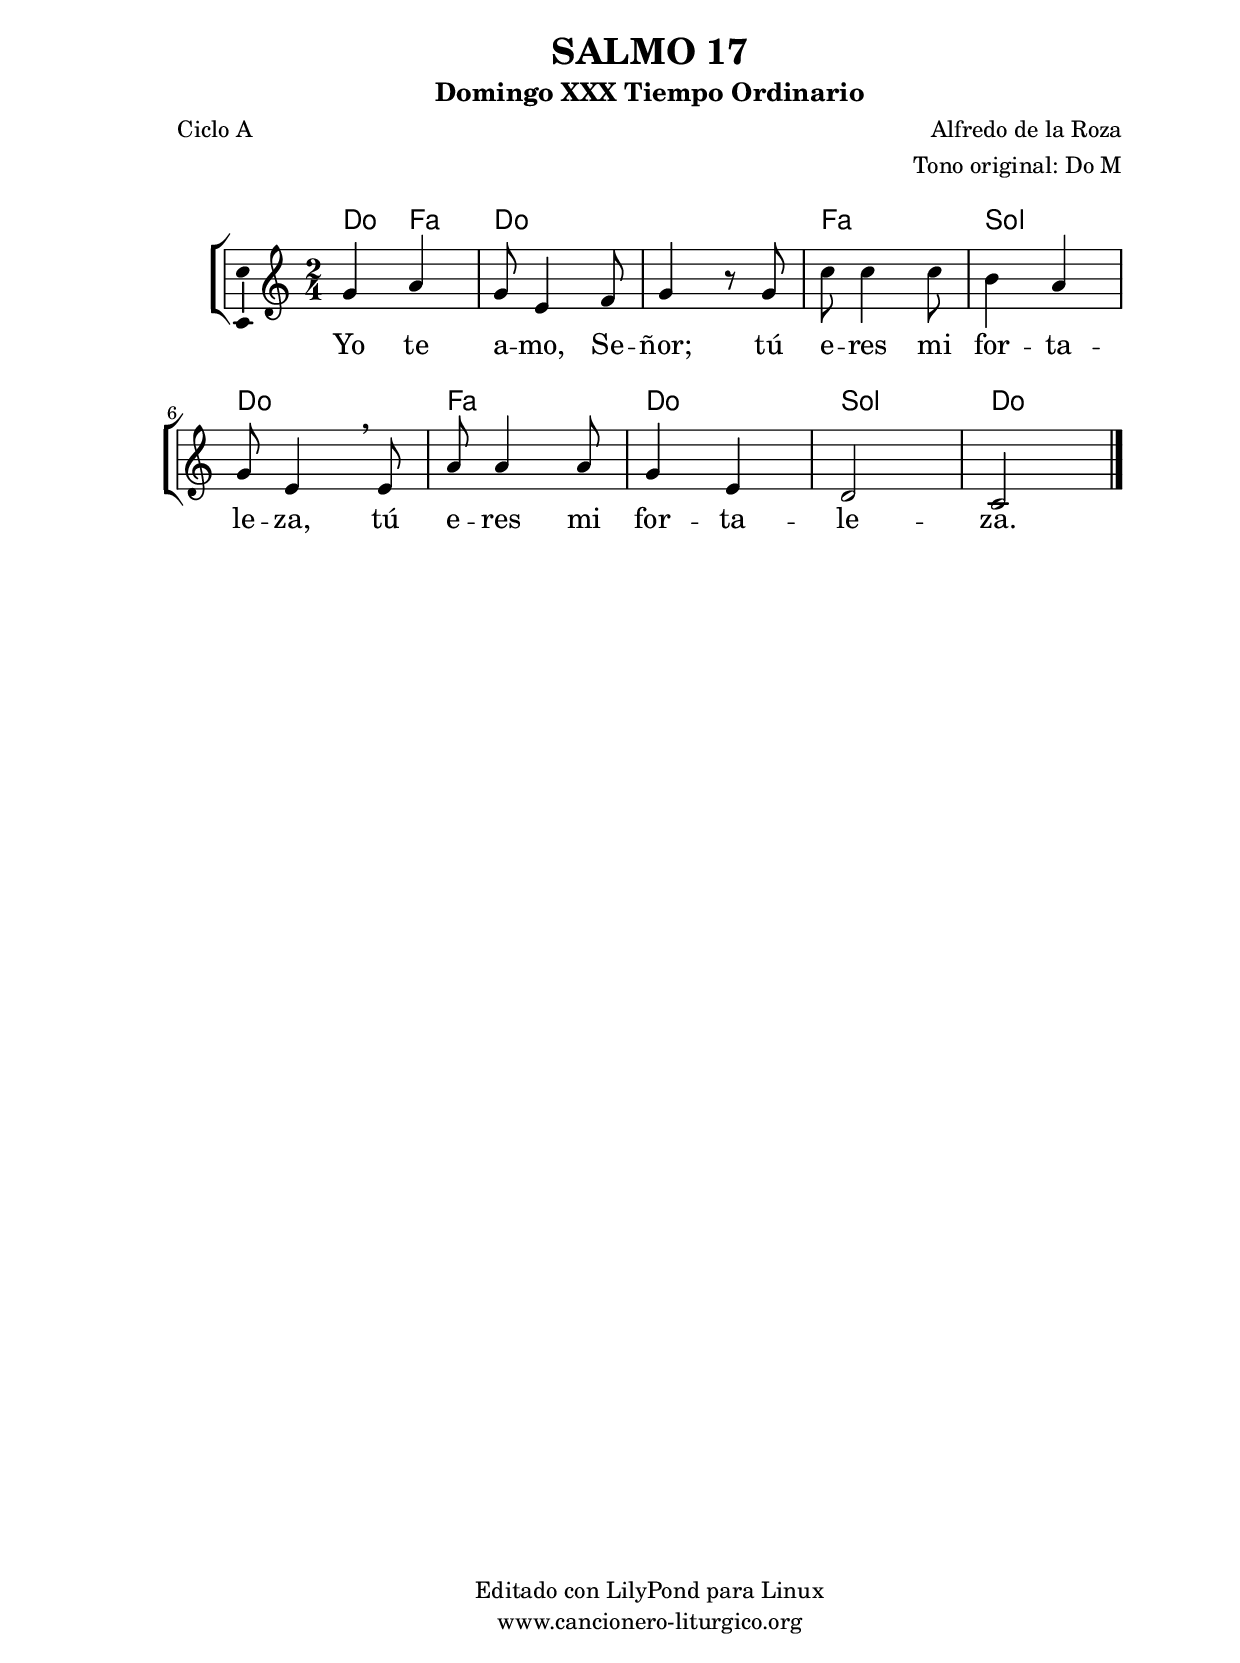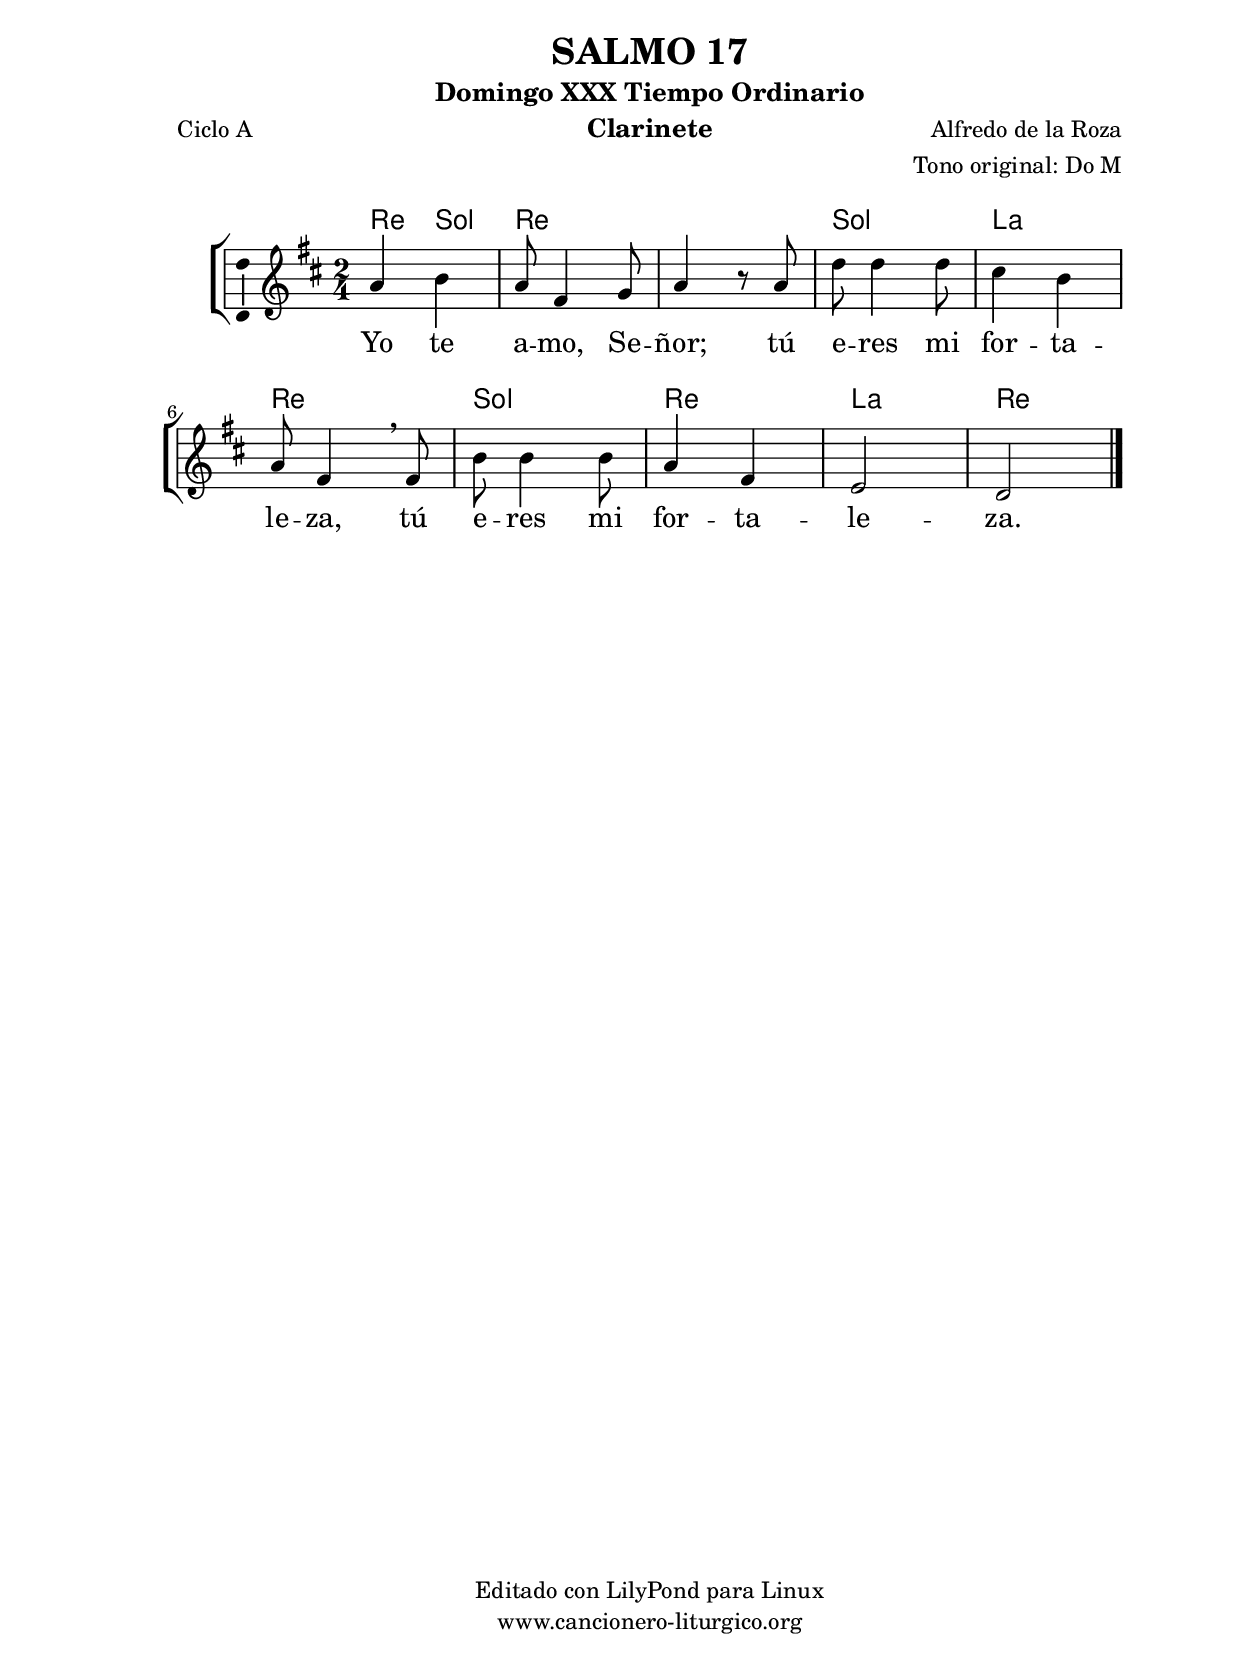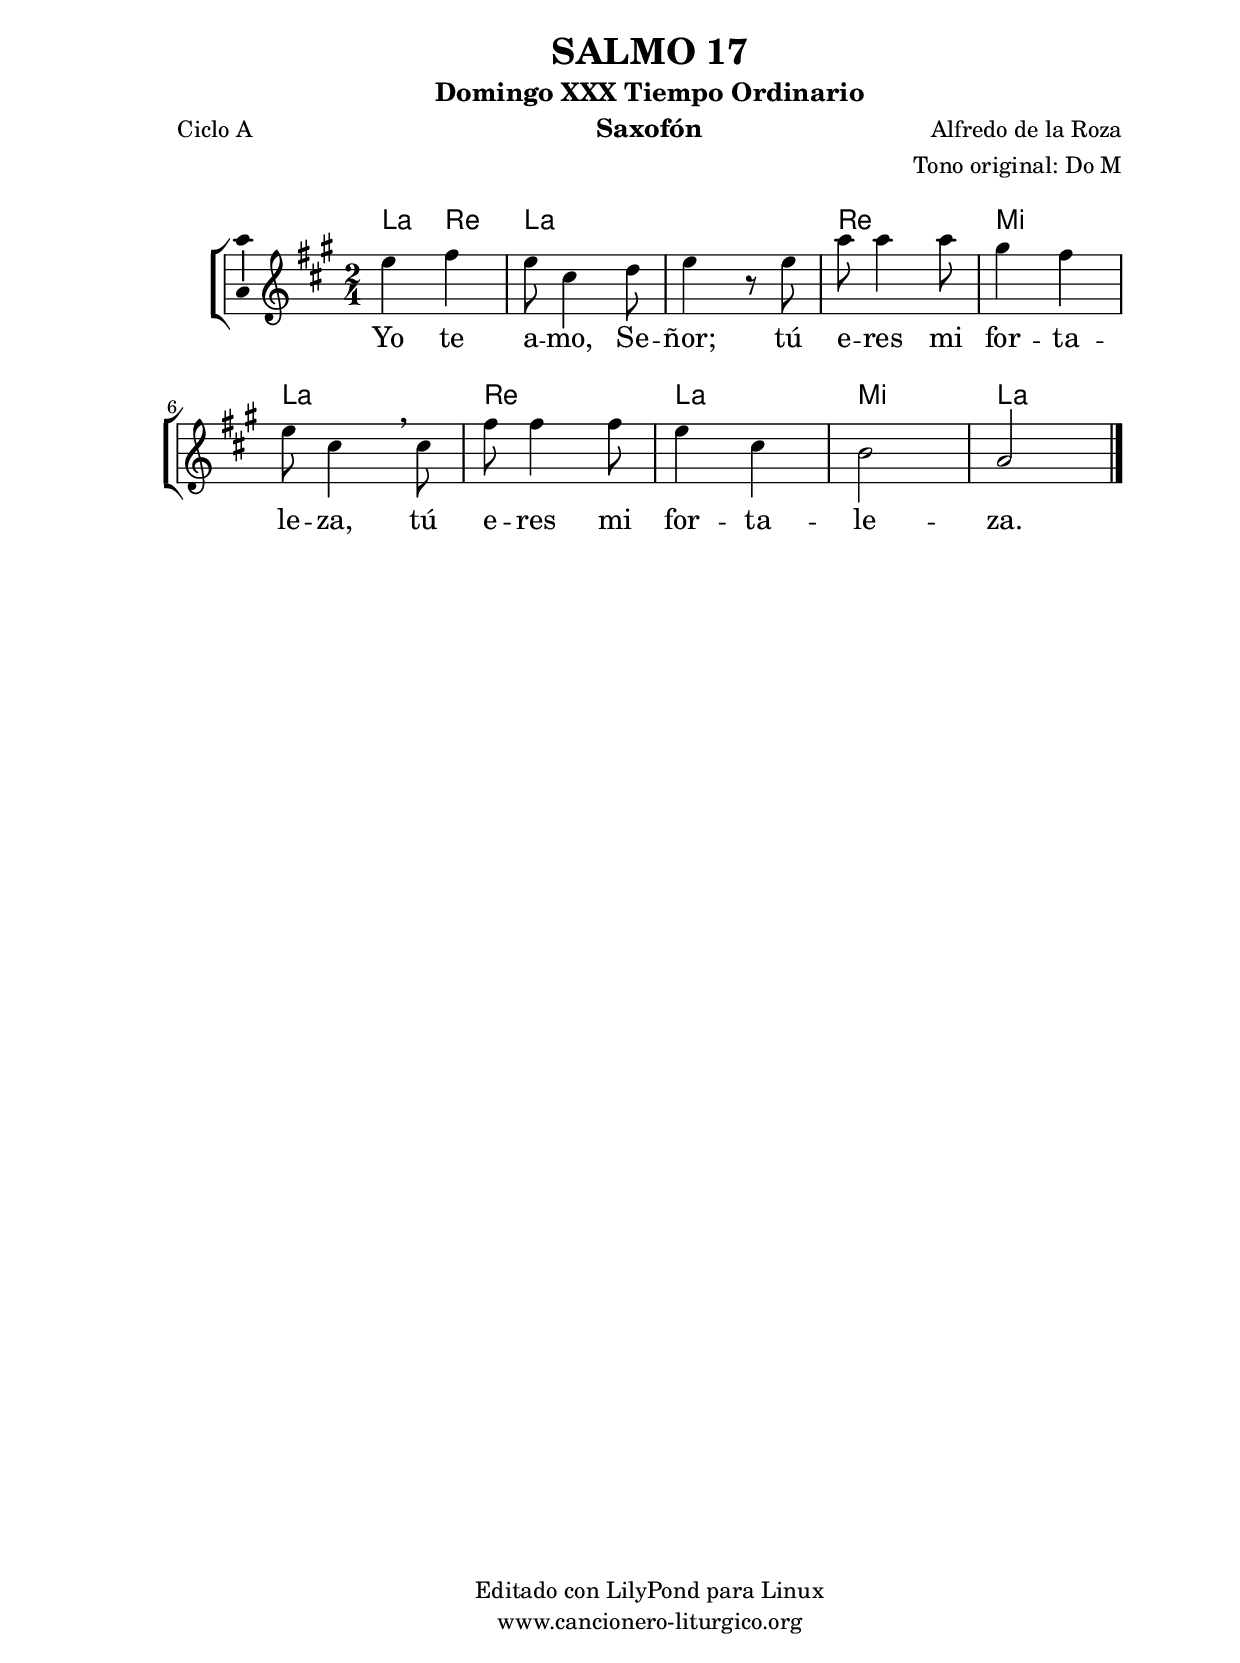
%
%para convertir .midi en .wav:
%timidity filename.midi -Ow -o finename.wav
%
%
%Para convertir de .wav a .mp3:
%lame -h -m j filename.wav
%
%
%para escuchar el midi:
%timidity nombrefichero.midi
%


%versión de lilypond para la que se ha escrito esta partitura:
\version "2.16.0"

	%Tamaño papel
	#(set-default-paper-size "a4")
	%Tamaño partitura
	#(set-global-staff-size 20)
	%No responde al pulsar sobre una nota
	#(ly:set-option 'point-and-click #f)

%parámetros del encabezamiento:
\header {
	title = "SALMO 17"
	subtitle = "Domingo XXX Tiempo Ordinario"
	composer = "Alfredo de la Roza"
	poet = "Ciclo A"
	meter = ""
	arranger = "Tono original: Do M"
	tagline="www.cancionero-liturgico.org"
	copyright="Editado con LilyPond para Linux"
	}

%parámetros asociados al papel:
\paper  {
	oddHeaderMarkup = \markup {\fill-line { \on-the-fly #not-first-page \fromproperty #'header:title \on-the-fly #not-first-page \fromproperty #'header:composer }}
	evenHeaderMarkup = \markup {\fill-line { \fromproperty #'header:composer \fromproperty #'header:title }}
	#(set-paper-size "a4")
	print-page-number = ##f
	first-page-number = 1
	print-first-page-number = ##f
%	head-separation = 3.0 \cm
	top-margin = 2.0 \cm
	bottom-margin = 0.5\cm
%%%	bottom-margin = -1.0\cm
	left-margin = 3.0 \cm
	line-width = 16.0 \cm 
	indent = 8\mm
	interscoreline = 2.\mm
	between-system-space = 15\mm
%	para que las partituras no llenen la hoja:
	ragged-bottom = ##t
%	idem para la última hoja:
	ragged-last-bottom = ##f
%	para que las partituras llenen el ancho del papel:
	ragged-last = ##f
	after-title-space = 2.5 \cm
%page-count=1
%system-count=8

	%Flexible Vertical Spacing
%	markup-markup-spacing =
%	#'((basic-distance . 15) (minimum-distance . 15) (padding . 3))
	markup-system-spacing =
	#'((basic-distance . 15) (minimum-distance . 15) (padding . 3))
	system-system-spacing =
	#'((basic-distance . 15) (minimum-distance . 15) (padding . 3))
	score-system-spacing =
	#'((basic-distance . 15) (minimum-distance . 15) (padding . 5))
%	top-system-spacing = % header
%	#'((basic-distance . 8) (minimum-distance . 0) (padding . 3))
%	top-markup-spacing =
%	#'((basic-distance . 20) (minimum-distance . 20) (padding . 3))
	last-bottom-spacing = % footer
	#'((basic-distance . 5) (minimum-distance . 5) (padding . 3))
%	score-markup-spacing =
%	#'((basic-distance . 16) (minimum-distance . 13) (padding . 3))

	}


%parámetros que afectan a toda la partitura:
global =  {
	%clave de sol (G):
	\clef G
	%armadura:
%	\transpose ees f
	\key c \major
	\tempo 4=120
	\set Score.tempoHideNote = ##t
	}


acordes = {
	\italianChords
	\chordmode {
%	\transpose ees f
{

c4 f c2 c f g c f c g c

	}
	}
}

melodia = 
%	\transpose ees f
{
	\relative c''{

\time 2/4

g4 a
g8 e4 f8
g4 r8 g8
c8 c4 c8
b4 a
g8 e4 \breathe e8
a8 a4 a8
g4 e
d2
c2

	\bar "|."
	}
	}


texto = \lyricmode {
Yo te a -- mo, Se -- ñor; tú e -- res mi for -- ta -- le -- za,
tú e -- res mi for -- ta -- le -- za.
	}


acordesStaff = \context ChordNames = acordesStaff <<
	\set chordChanges = ##t
	\acordes
	>>


vozStaff = \context Voice = vozStaff
\with {\consists "Ambitus_engraver"}
<<
%	\set Staff.instrumentName = ""
%	\set Staff.shortInstrumentName = ""
%	\set Staff.midiInstrument = #"clarinet"
%	\set Staff.midiInstrument = #"cello"
%	\set Staff.midiInstrument = #"flute"
	\set Staff.midiInstrument = #"electric guitar (jazz)"
%	\set Staff.midiInstrument = #"english horn"
%	\set Staff.midiInstrument = #"violin"
%	\set Staff.midiInstrument = #"glockenspiel"
	\set Staff.midiMinimumVolume = #0.7
	\set Staff.midiMaximumVolume = #0.9
	\global
	\melodia
	>>


textoStaff = \context Lyrics = textoStaff <<
	\lyricsto vozStaff \texto
	>>

\book {
	\score {
		\context ChoirStaff {
			\override StaffGroup.SystemStartBracket #'collapse-height = #1
			\override Score.SystemStartBar #'collapse-height = #1
			<<
			\acordesStaff
			\vozStaff
			\textoStaff
			>>
			}
		\layout {
	    		\context {
				\Lyrics
				\override LyricText #'font-size = #2
				}
	   		 \context {
				\Score
				%fontSize = #3
				\override StaffSymbol #'staff-space = #(magstep +3)
				%\override Beam #'thickness = #0.55
				%\override SpacingSpanner #'spacing-increment = #1.0
				%\override Slur #'height-limit = #1.5
				}
			}
		}
	\score {
		\unfoldRepeats
		\context ChoirStaff {
			<<
			\acordesStaff
			\vozStaff
			>>
			}
		\midi {
	  		\context {
	  			\Score
				tempoWholesPerMinute = #(ly:make-moment 70 4)
				}
			}
		}
	}

%Partitura para clarinete
#(define output-suffix "C")
\book {
	\header{
		instrument = "Clarinete"
		}
	\score {
		\context ChoirStaff {
			\override StaffGroup.SystemStartBracket #'collapse-height = #1
			\override Score.SystemStartBar #'collapse-height = #1
\transpose c d
			<<
			\acordesStaff
			\vozStaff
			\textoStaff
			>>
			}
		\layout {
	    		\context {
				\Lyrics
				\override LyricText #'font-size = #2
				}
	   		 \context {
				\Score
				%fontSize = #3
				\override StaffSymbol #'staff-space = #(magstep +3)
				%\override Beam #'thickness = #0.55
				%\override SpacingSpanner #'spacing-increment = #1.0
				%\override Slur #'height-limit = #1.5
				}
			}
		}
	}

%Partitura para saxofón
#(define output-suffix "S")
\book {
	\header{
		instrument = "Saxofón"
		}
	\score {
		\context ChoirStaff {
			\override StaffGroup.SystemStartBracket #'collapse-height = #1
			\override Score.SystemStartBar #'collapse-height = #1
\transpose c a
			<<
			\acordesStaff
			\vozStaff
			\textoStaff
			>>
			}
		\layout {
	    		\context {
				\Lyrics
				\override LyricText #'font-size = #2
				}
	   		 \context {
				\Score
				%fontSize = #3
				\override StaffSymbol #'staff-space = #(magstep +3)
				%\override Beam #'thickness = #0.55
				%\override SpacingSpanner #'spacing-increment = #1.0
				%\override Slur #'height-limit = #1.5
				}
			}
		}
	}

